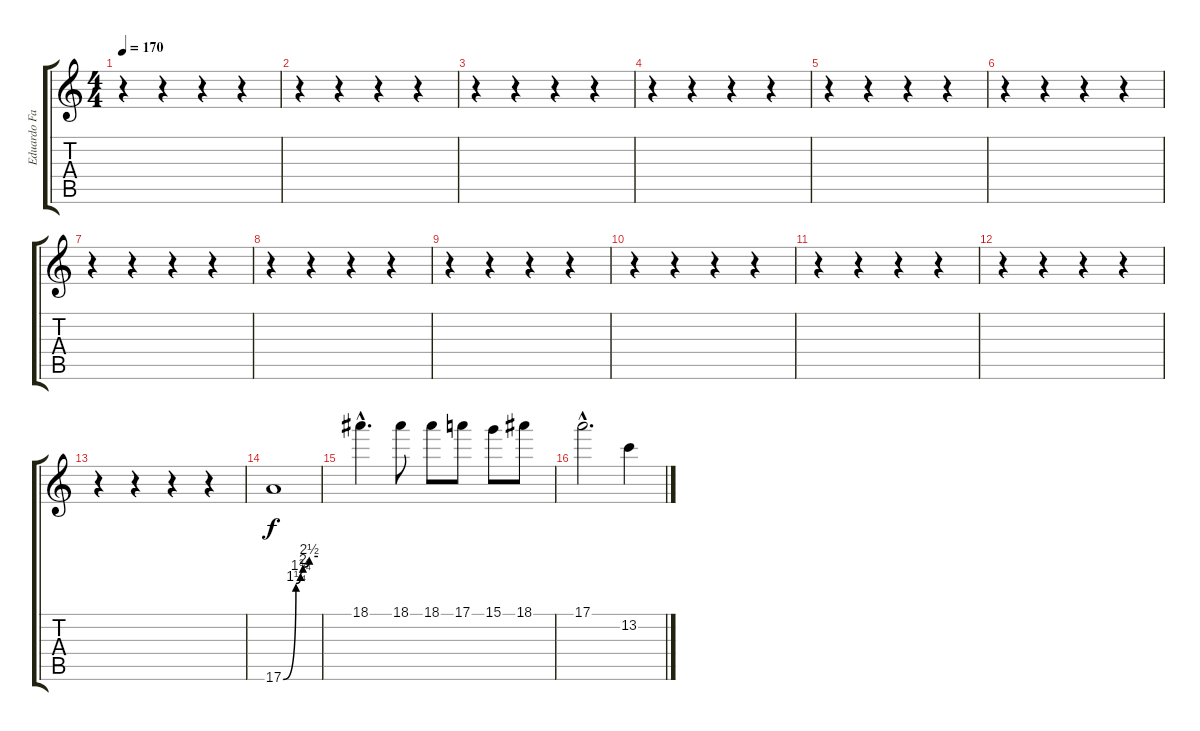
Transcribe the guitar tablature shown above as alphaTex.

\track ("Eduardo Falaschi" "Eduardo Fa") {instrument overdrivenguitar}
\staff {score tabs}
\tuning (E4 B3 G3 D3 A2 E2) {hide}
\ts (4 4)
\tempo 170
\clef g2
\ks c
r.4{dy f} r.4 r.4 r.4 |
r.4 r.4 r.4 r.4 |
r.4 r.4 r.4 r.4 |
r.4 r.4 r.4 r.4 |
r.4 r.4 r.4 r.4 |
r.4 r.4 r.4 r.4 |
r.4 r.4 r.4 r.4 |
r.4 r.4 r.4 r.4 |
r.4 r.4 r.4 r.4 |
r.4 r.4 r.4 r.4 |
r.4 r.4 r.4 r.4 |
r.4 r.4 r.4 r.4 |
r.4 r.4 r.4 r.4 |
17.6{be (custom 0 0 22 5 30 7 34 8 45 10 60 10)}.1 |
18.1{hac}.4{d} 18.1.8 18.1.8 17.1.8 15.1.8 18.1.8 |
17.1{hac}.2{d} 13.2.4
